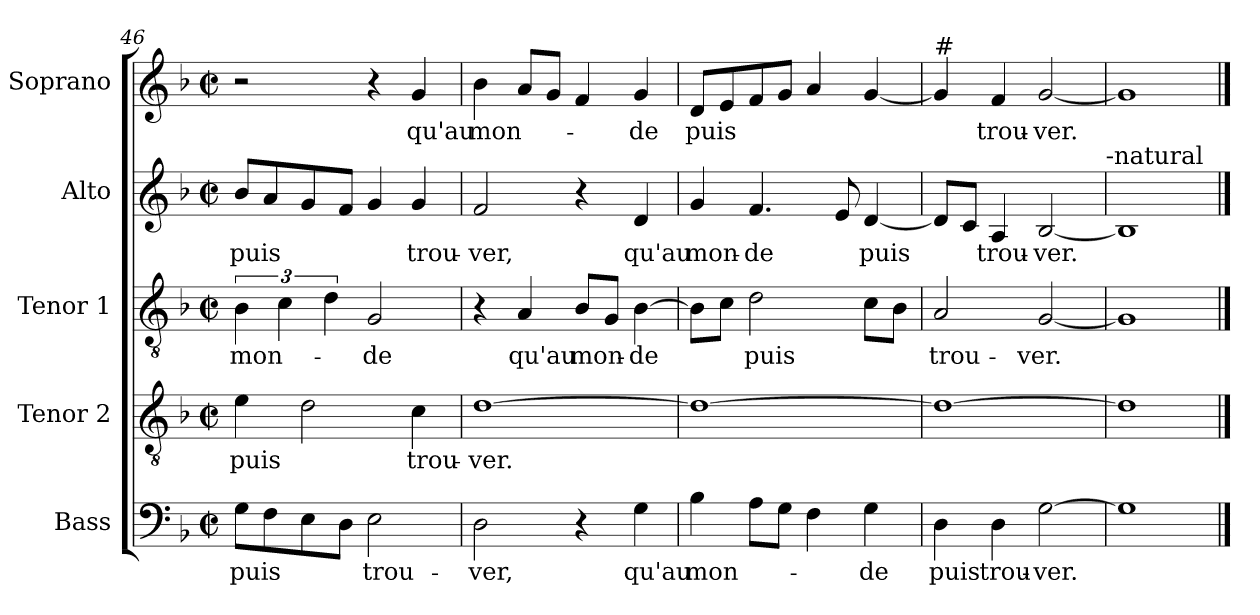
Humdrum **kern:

**kern	**text	**kern	**text	**kern	**text	**kern	**text	**kern	**text
*part5	*part5	*part4	*part4	*part3	*part3	*part2	*part2	*part1	*part1
*staff5	*staff5	*staff4	*staff4	*staff3	*staff3	*staff2	*staff2	*staff1	*staff1
*I"Bass	*	*I"Tenor 2	*	*I"Tenor 1	*	*I"Alto	*	*I"Soprano	*
*I'B	*	*I'T 2	*	*I'T 1	*	*I'A	*	*I'S	*
!!LO:LB:g=z
*clefF4	*	*clefGv2	*	*clefGv2	*	*clefG2	*	*clefG2	*
*k[b-]	*	*k[b-]	*	*k[b-]	*	*k[b-]	*	*k[b-]	*
*F:	*	*F:	*	*F:	*	*F:	*	*F:	*
*M2/2	*	*M2/2	*	*M2/2	*	*M2/2	*	*M2/2	*
*met(c|)	*	*met(c|)	*	*met(c|)	*	*met(c|)	*	*met(c|)	*
=46	=46	=46	=46	=46	=46	=46	=46	=46	=46
8G\L	puis	4e\	puis	6B-\	mon-	8b-/L	puis	2r	.
8F\	.	.	.	.	.	8a/	.	.	.
.	.	.	.	6c\	.	.	.	.	.
8E\	.	2d\	.	.	.	8g/	.	.	.
.	.	.	.	6d\	.	.	.	.	.
8D\J	.	.	.	.	.	8f/J	.	.	.
2E\	trou-	.	.	2G/	-de	4g/	.	4r	.
.	.	4c\	trou-	.	.	4g/	trou-	4g/	qu'au
=47	=47	=47	=47	=47	=47	=47	=47	=47	=47
2D\	-ver,	[1d	-ver.	4r	.	2f/	-ver,	4b-\	mon-
.	.	.	.	4A/	qu'au	.	.	8a/L	.
.	.	.	.	.	.	.	.	8g/J	.
4r	.	.	.	8B-/L	mon-	4r	.	4f/	.
.	.	.	.	8G/J	.	.	.	.	.
4G\	qu'au	.	.	[4B-\	-de	4d/	qu'au	4g/	-de
=48	=48	=48	=48	=48	=48	=48	=48	=48	=48
4B-\	mon-	1d_	.	8B-\L]	.	4g/	mon-	8d/L	puis
.	.	.	.	8c\J	.	.	.	8e/	.
8A\L	.	.	.	2d\	puis	4.f/	-de	8f/	.
8G\J	.	.	.	.	.	.	.	8g/J	.
4F\	.	.	.	.	.	.	.	4a/	.
.	.	.	.	.	.	8e/	.	.	.
4G\	-de	.	.	8c\L	.	[4d/	puis	[4g/	.
.	.	.	.	8B-\J	.	.	.	.	.
=49	=49	=49	=49	=49	=49	=49	=49	=49	=49
!	!	!	!	!	!	!	!	!LO:TX:a:t=#	!
4D\	puis	1d_	.	2A/	trou-	8d/L]	.	4g/]	.
.	.	.	.	.	.	8c/J	.	.	.
4D\	trou-	.	.	.	.	4A/	trou-	4f/	trou-
[2G\	-ver.	.	.	[2G/	-ver.	[2B-/	-ver.	[2g/	-ver.
!	!	!	!	!	!	!LO:TX:a:t=-natural	!	!	!
=50	=50	=50	=50	=50	=50	=50	=50	=50	=50
1G]	.	1d]	.	1G]	.	1B-]	.	1g]	.
==	==	==	==	==	==	==	==	==	==
*-	*-	*-	*-	*-	*-	*-	*-	*-	*-
